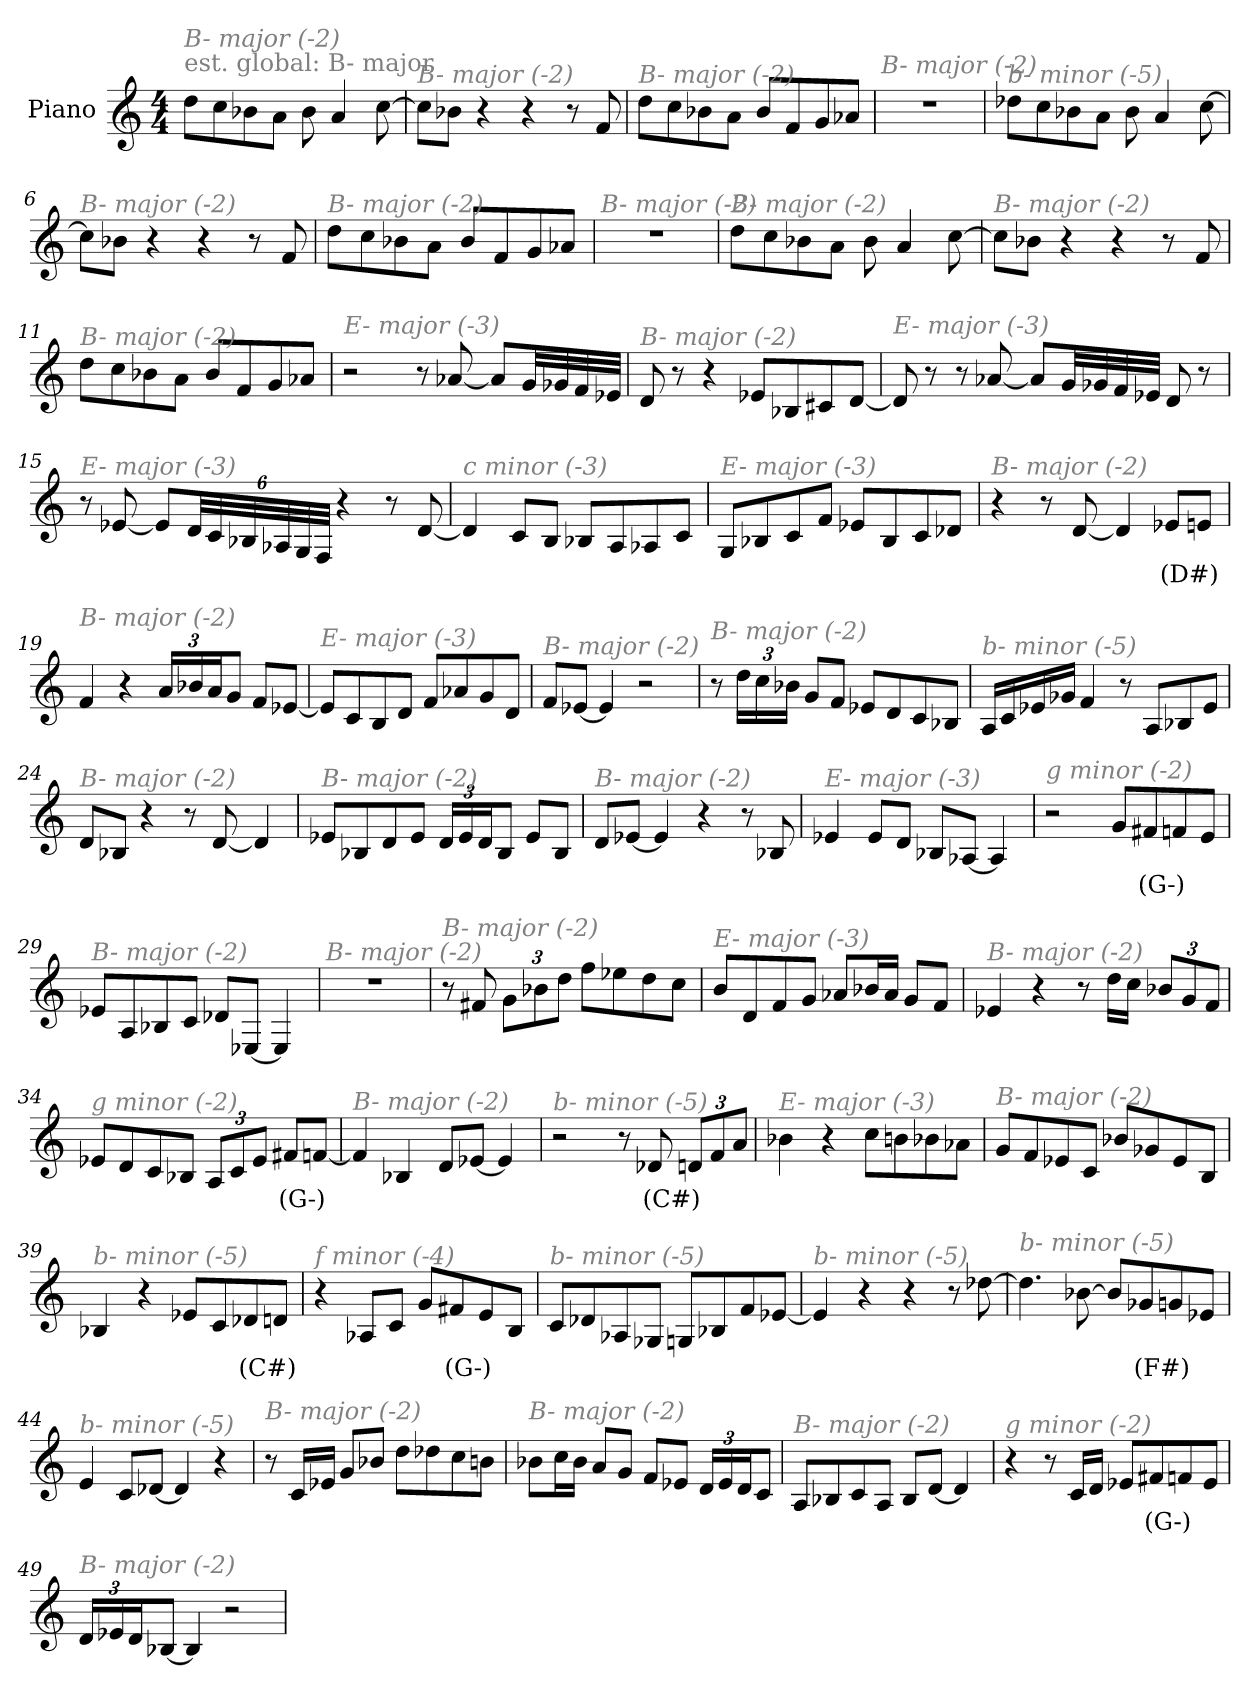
**kern	**text
*part1	*part1
*staff1	*staff1
*I"Piano	*
*I'Pno	*
*clefG2	*
*k[]	*
*M4/4	*
*MM230	*
=1	=1
!LO:TX:a:color=#808080:t=est. global&colon; B- major	!
!LO:TX:i:color=#808080:t=B- major (-2)	!
8dd\L	.
8cc\	.
8b-X\	.
8a\J	.
8b-\	.
4a/	.
[8cc\	.
=2	=2
!LO:TX:i:color=#808080:t=B- major (-2)	!
8cc\L]	.
8b-X\J	.
4r	.
4r	.
8r	.
8f/	.
=3	=3
!LO:TX:i:color=#808080:t=B- major (-2)	!
8dd\L	.
8cc\	.
8b-X\	.
8a\J	.
8b-/L	.
8f/	.
8g/	.
8a-X/J	.
=4	=4
!LO:TX:i:color=#808080:t=B- major (-2)	!
1r	.
=5	=5
!LO:TX:i:color=#808080:t=b- minor (-5)	!
8dd-X\L	.
8cc\	.
8b-X\	.
8a\J	.
8b-\	.
4a/	.
[8cc\	.
!!LO:LB:g=z
=6	=6
!LO:TX:i:color=#808080:t=B- major (-2)	!
8cc\L]	.
8b-X\J	.
4r	.
4r	.
8r	.
8f/	.
=7	=7
!LO:TX:i:color=#808080:t=B- major (-2)	!
8dd\L	.
8cc\	.
8b-X\	.
8a\J	.
8b-/L	.
8f/	.
8g/	.
8a-X/J	.
=8	=8
!LO:TX:i:color=#808080:t=B- major (-2)	!
1r	.
=9	=9
!LO:TX:i:color=#808080:t=B- major (-2)	!
8dd\L	.
8cc\	.
8b-X\	.
8a\J	.
8b-\	.
4a/	.
[8cc\	.
=10	=10
!LO:TX:i:color=#808080:t=B- major (-2)	!
8cc\L]	.
8b-X\J	.
4r	.
4r	.
8r	.
8f/	.
!!LO:LB:g=z
=11	=11
!LO:TX:i:color=#808080:t=B- major (-2)	!
8dd\L	.
8cc\	.
8b-X\	.
8a\J	.
8b-/L	.
8f/	.
8g/	.
8a-X/J	.
=12	=12
!LO:TX:i:color=#808080:t=E- major (-3)	!
2r	.
8r	.
[8a-X/	.
8a-/L]	.
32g/LL	.
32g-X/	.
32f/	.
32e-X/JJJ	.
=13	=13
!LO:TX:i:color=#808080:t=B- major (-2)	!
8d/	.
8r	.
4r	.
8e-X/L	.
8B-X/	.
8c#X/	.
[8d/J	.
!!LO:LB:g=z
=14	=14
!LO:TX:i:color=#808080:t=E- major (-3)	!
8d/]	.
8r	.
8r	.
[8a-X/	.
8a-/L]	.
32g/LL	.
32g-X/	.
32f/	.
32e-X/JJJ	.
8d/	.
8r	.
=15	=15
!LO:TX:i:color=#808080:t=E- major (-3)	!
8r	.
[8e-X/	.
8e-/L]	.
*Xbrackettup	*
48d/LL	.
48c/	.
48B-X/	.
48A-X/	.
48G/	.
48F/JJJ	.
4r	.
8r	.
[8d/	.
=16	=16
!LO:TX:i:color=#808080:t=c minor (-3)	!
4d/]	.
8c/L	.
8B/J	.
8B-X/L	.
8A/	.
8A-X/	.
8c/J	.
!!LO:LB:g=z
=17	=17
!LO:TX:i:color=#808080:t=E- major (-3)	!
8G/L	.
8B-X/	.
8c/	.
8f/J	.
8e-X/L	.
8B-/	.
8c/	.
8d-X/J	.
=18	=18
!LO:TX:i:color=#808080:t=B- major (-2)	!
4r	.
8r	.
[8d/	.
4d/]	.
8e-Xi/L	(D#)
8e/J	.
=19	=19
!LO:TX:i:color=#808080:t=B- major (-2)	!
4f/	.
4r	.
24a/LL	.
24b-X/	.
24a/J	.
8g/J	.
8f/L	.
[8e-X/J	.
=20	=20
!LO:TX:i:color=#808080:t=E- major (-3)	!
8e-/L]	.
8c/	.
8B/	.
8d/J	.
8f/L	.
8a-X/	.
8g/	.
8d/J	.
!!LO:LB:g=z
=21	=21
!LO:TX:i:color=#808080:t=B- major (-2)	!
8f/L	.
[8e-X/J	.
4e-/]	.
2r	.
=22	=22
!LO:TX:i:color=#808080:t=B- major (-2)	!
8r	.
24dd\LL	.
24cc\	.
24b-X\JJ	.
8g/L	.
8f/J	.
8e-X/L	.
8d/	.
8c/	.
8B-X/J	.
=23	=23
!LO:TX:i:color=#808080:t=b- minor (-5)	!
16A/LL	.
16c/	.
16e-X/	.
16g-X/JJ	.
4f/	.
8r	.
8A/L	.
8B-X/	.
8e-/J	.
=24	=24
!LO:TX:i:color=#808080:t=B- major (-2)	!
8d/L	.
8B-X/J	.
4r	.
8r	.
[8d/	.
4d/]	.
!!LO:LB:g=z
=25	=25
!LO:TX:i:color=#808080:t=B- major (-2)	!
8e-X/L	.
8B-X/	.
8d/	.
8e-/J	.
24d/LL	.
24e-/	.
24d/J	.
8B-/J	.
8e-/L	.
8B-/J	.
=26	=26
!LO:TX:i:color=#808080:t=B- major (-2)	!
8d/L	.
[8e-X/J	.
4e-/]	.
4r	.
8r	.
8B-X/	.
=27	=27
!LO:TX:i:color=#808080:t=E- major (-3)	!
4e-X/	.
8e-/L	.
8d/J	.
8B-X/L	.
[8A-X/J	.
4A-/]	.
=28	=28
!LO:TX:i:color=#808080:t=g minor (-2)	!
2r	.
8g/L	.
8f#Xi/	(G-)
8f/	.
8e/J	.
!!LO:LB:g=z
=29	=29
!LO:TX:i:color=#808080:t=B- major (-2)	!
8e-X/L	.
8A/	.
8B-X/	.
8c/J	.
8d-X/L	.
[8E-X/J	.
4E-/]	.
=30	=30
!LO:TX:i:color=#808080:t=B- major (-2)	!
1r	.
=31	=31
!LO:TX:i:color=#808080:t=B- major (-2)	!
8r	.
8f#X/	.
12g\L	.
12b-X\	.
12dd\J	.
8ff\L	.
8ee-X\	.
8dd\	.
8cc\J	.
=32	=32
!LO:TX:i:color=#808080:t=E- major (-3)	!
8b/L	.
8d/	.
8f/	.
8g/J	.
8a-X/L	.
16b-X/L	.
16a-/JJ	.
8g/L	.
8f/J	.
!!LO:LB:g=z
=33	=33
!LO:TX:i:color=#808080:t=B- major (-2)	!
4e-X/	.
4r	.
8r	.
16dd\LL	.
16cc\JJ	.
12b-X/L	.
12g/	.
12f/J	.
=34	=34
!LO:TX:i:color=#808080:t=g minor (-2)	!
8e-X/L	.
8d/	.
8c/	.
8B-X/J	.
12A/L	.
12c/	.
12e-/J	.
8f#Xi/L	(G-)
[8f/J	.
=35	=35
!LO:TX:i:color=#808080:t=B- major (-2)	!
4f/]	.
4B-X/	.
8d/L	.
[8e-X/J	.
4e-/]	.
=36	=36
!LO:TX:i:color=#808080:t=b- minor (-5)	!
2r	.
8r	.
8d-Xi/	(C#)
12d/L	.
12f/	.
12a/J	.
!!LO:LB:g=z
=37	=37
!LO:TX:i:color=#808080:t=E- major (-3)	!
4b-X\	.
4r	.
8cc\L	.
8bn\	.
8b-X\	.
8a-X\J	.
=38	=38
!LO:TX:i:color=#808080:t=B- major (-2)	!
8g/L	.
8f/	.
8e-X/	.
8c/J	.
8b-X/L	.
8g-X/	.
8e-/	.
8B/J	.
=39	=39
!LO:TX:i:color=#808080:t=b- minor (-5)	!
4B-X/	.
4r	.
8e-X/L	.
8c/	.
8d-Xi/	(C#)
8d/J	.
=40	=40
!LO:TX:i:color=#808080:t=f minor (-4)	!
4r	.
8A-X/L	.
8c/J	.
8g/L	.
8f#Xj/	(G-)
8e/	.
8B/J	.
!!LO:PB:g=z
=41	=41
!LO:TX:i:color=#808080:t=b- minor (-5)	!
8c/L	.
8d-X/	.
8A-X/	.
8G-X/J	.
8Gn/L	.
8B-X/	.
8f/	.
[8e-X/J	.
=42	=42
!LO:TX:i:color=#808080:t=b- minor (-5)	!
4e-/]	.
4r	.
4r	.
8r	.
[8dd-X\	.
=43	=43
!LO:TX:i:color=#808080:t=b- minor (-5)	!
4.dd-\]	.
[8b-X\	.
8b-/L]	.
8g-Xi/	(F#)
8g/	.
8e-X/J	.
=44	=44
!LO:TX:i:color=#808080:t=b- minor (-5)	!
4e/	.
8c/L	.
[8d-X/J	.
4d-/]	.
4r	.
!!LO:LB:g=z
=45	=45
!LO:TX:i:color=#808080:t=B- major (-2)	!
8r	.
16c/LL	.
16e-X/JJ	.
8g/L	.
8b-X/J	.
8dd\L	.
8dd-X\	.
8cc\	.
8bn\J	.
=46	=46
!LO:TX:i:color=#808080:t=B- major (-2)	!
8b-X\L	.
16cc\L	.
16b-\JJ	.
8a/L	.
8g/J	.
8f/L	.
8e-X/J	.
24d/LL	.
24e-/	.
24d/J	.
8c/J	.
=47	=47
!LO:TX:i:color=#808080:t=B- major (-2)	!
8A/L	.
8B-X/	.
8c/	.
8A/J	.
8B-/L	.
[8d/J	.
4d/]	.
=48	=48
!LO:TX:i:color=#808080:t=g minor (-2)	!
4r	.
8r	.
16c/LL	.
16d/JJ	.
8e-X/L	.
8f#Xi/	(G-)
8f/	.
8e-/J	.
!!LO:LB:g=z
=49	=49
!LO:TX:i:color=#808080:t=B- major (-2)	!
24d/LL	.
24e-X/	.
24d/J	.
[8B-X/J	.
4B-/]	.
2r	.
=	=
*-	*-
